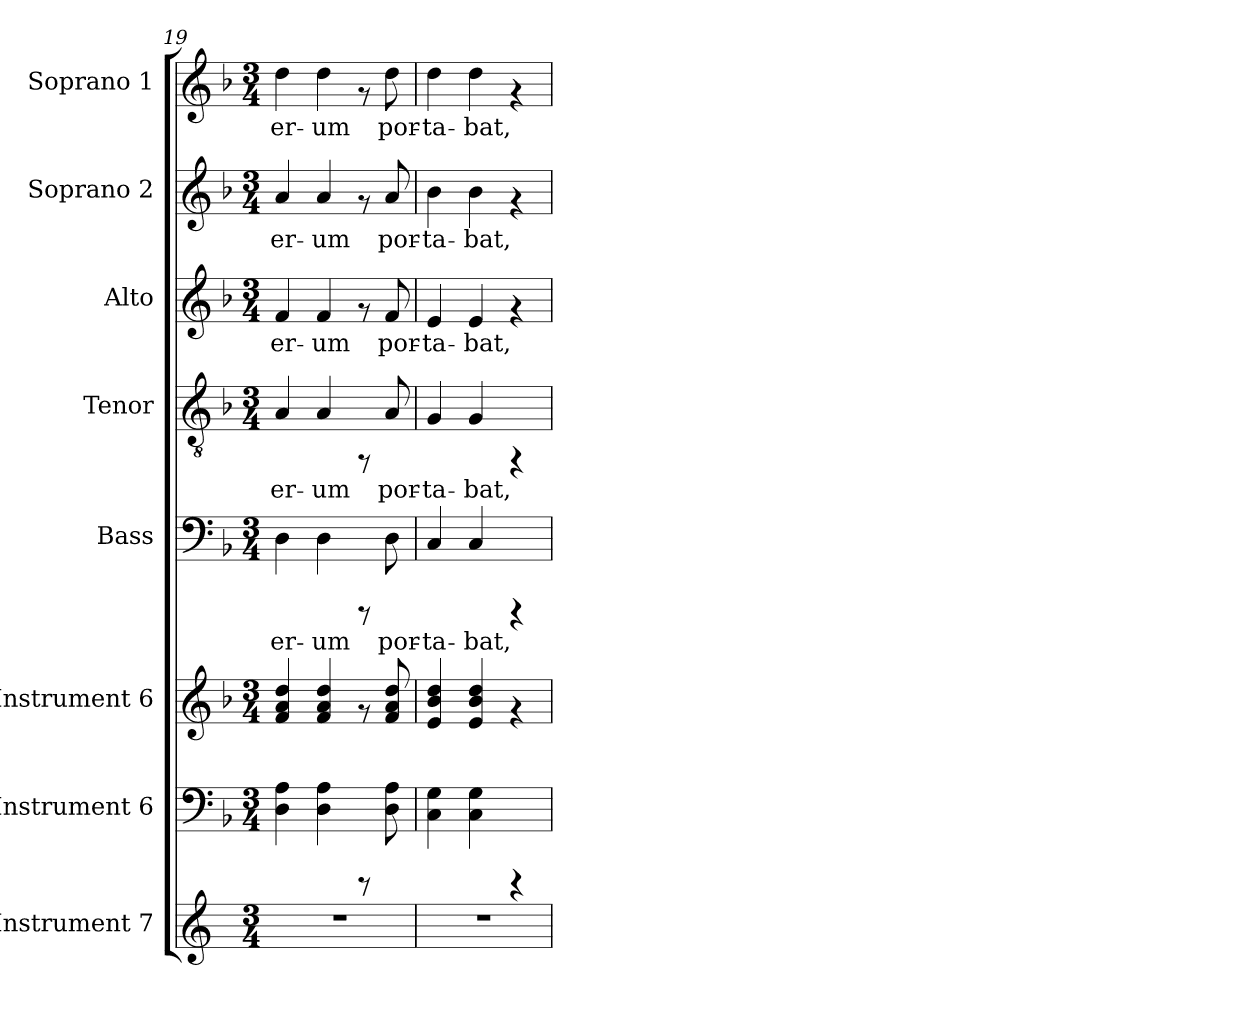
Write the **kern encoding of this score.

**kern	**kern	**kern	**kern	**text	**kern	**text	**kern	**text	**kern	**text	**kern	**text
*part8	*part7	*part6	*part5	*part5	*part4	*part4	*part3	*part3	*part2	*part2	*part1	*part1
*staff8	*staff7	*staff6	*staff5	*staff5	*staff4	*staff4	*staff3	*staff3	*staff2	*staff2	*staff1	*staff1
*I"Instrument 7	*I"Instrument 6	*I"Instrument 6	*I"Bass	*	*I"Tenor	*	*I"Alto	*	*I"Soprano 2	*	*I"Soprano 1	*
*	*	*	*I'B	*	*I'T	*	*I'A	*	*I'S2	*	*I'S1	*
*clefG2	*clefF4	*clefG2	*clefF4	*	*clefGv2	*	*clefG2	*	*clefG2	*	*clefG2	*
*k[]	*k[b-]	*k[b-]	*k[b-]	*	*k[b-]	*	*k[b-]	*	*k[b-]	*	*k[b-]	*
*C:	*F:	*F:	*F:	*	*F:	*	*F:	*	*F:	*	*F:	*
*M3/4	*M3/4	*M3/4	*M3/4	*	*M3/4	*	*M3/4	*	*M3/4	*	*M3/4	*
=19	=19	=19	=19	=19	=19	=19	=19	=19	=19	=19	=19	=19
!	!	!	!	!LO:LY:b	!	!LO:LY:b	!	!LO:LY:b	!	!LO:LY:b	!	!LO:LY:b
2.r	4A\ 4D\	4dd/ 4a/ 4f/	4D\	-er-	4A/	-er-	4f/	-er-	4a/	-er-	4dd\	-er-
!	!	!	!	!LO:LY:b	!	!LO:LY:b	!	!LO:LY:b	!	!LO:LY:b	!	!LO:LY:b
.	4D\ 4A\	4dd/ 4a/ 4f/	4D\	-um	4A/	-um	4f/	-um	4a/	-um	4dd\	-um
.	8rCCC	8rf	8rCCC	.	8rFF	.	8rf	.	8rf	.	8rf	.
!	!	!	!	!LO:LY:b	!	!LO:LY:b	!	!LO:LY:b	!	!LO:LY:b	!	!LO:LY:b
.	8A\ 8D\	8dd/ 8a/ 8f/	8D\	por-	8A/	por-	8f/	por-	8a/	por-	8dd\	por-
=20	=20	=20	=20	=20	=20	=20	=20	=20	=20	=20	=20	=20
!	!	!	!	!LO:LY:b	!	!LO:LY:b	!	!LO:LY:b	!	!LO:LY:b	!	!LO:LY:b
2.r	4G\ 4C\	4dd/ 4b-/ 4e/	4C/	-ta-	4G/	-ta-	4e/	-ta-	4b-\	-ta-	4dd\	-ta-
!	!	!	!	!LO:LY:b	!	!LO:LY:b	!	!LO:LY:b	!	!LO:LY:b	!	!LO:LY:b
.	4G\ 4C\	4dd/ 4b-/ 4e/	4C/	-bat,	4G/	-bat,	4e/	-bat,	4b-\	-bat,	4dd\	-bat,
.	4rCCC	4rf	4rCCC	.	4rFF	.	4rf	.	4rf	.	4rf	.
=	=	=	=	=	=	=	=	=	=	=	=	=
*-	*-	*-	*-	*-	*-	*-	*-	*-	*-	*-	*-	*-
